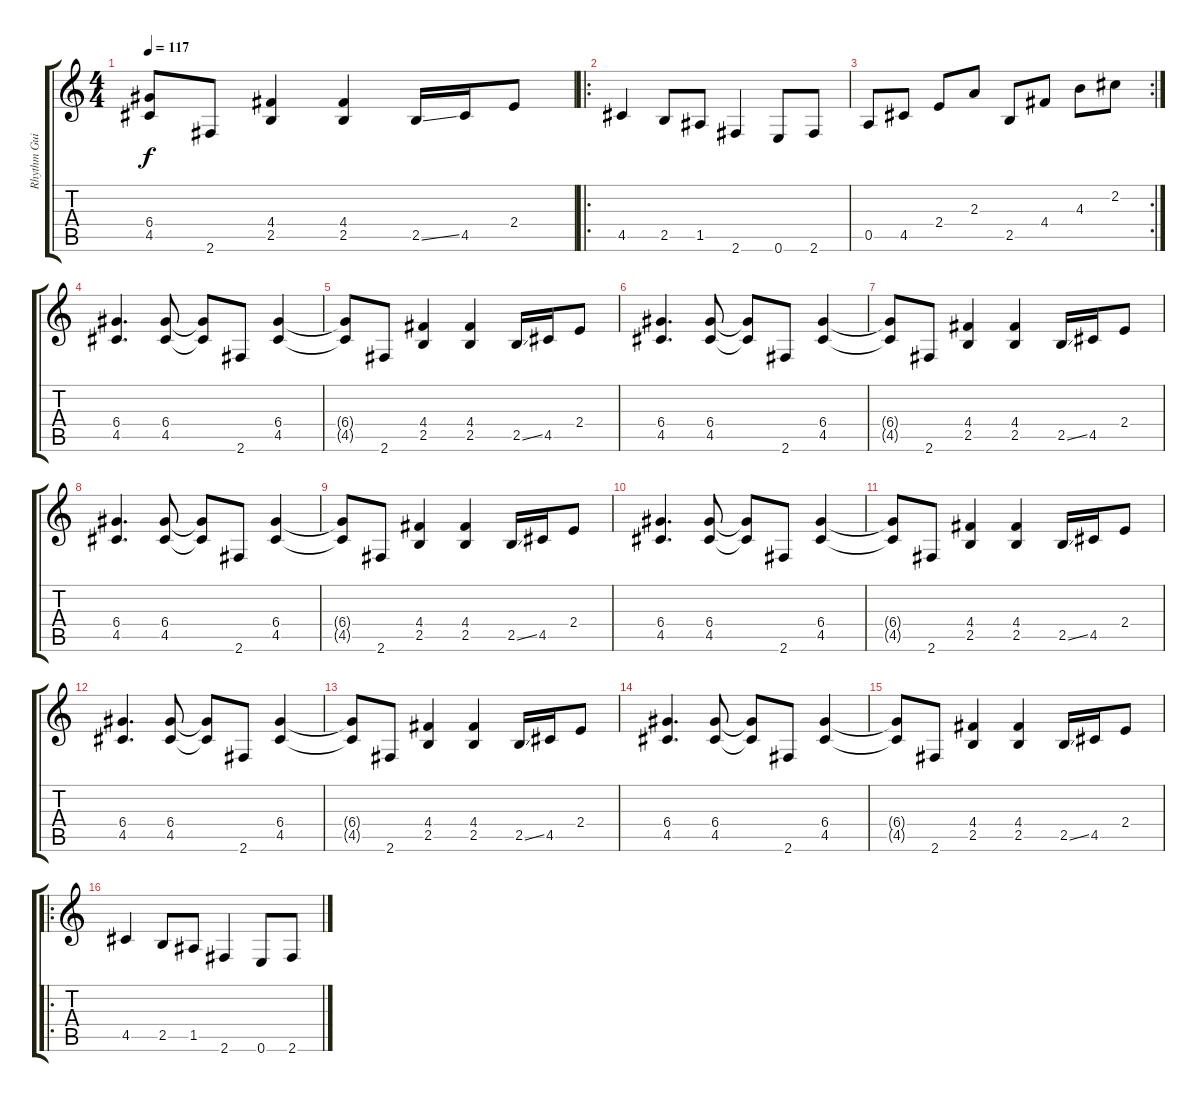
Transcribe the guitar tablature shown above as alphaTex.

\track ("Rhythm Guitar" "Rhythm Gui") {instrument distortionguitar}
\staff {score tabs}
\tuning (E4 B3 G3 D3 A2 E2) {hide}
\ts (4 4)
\tempo 117
\clef g2
\ks c
(6.4{t} 4.5{t}).8{dy f} 2.6.8 (4.4 2.5).4 (4.4 2.5).4 2.5{ss}.16 4.5.16 2.4.8 |
\ro
4.5.4 2.5.8 1.5.8 2.6.4 0.6.8 2.6.8 |
\rc 2
0.5.8 4.5.8 2.4.8 2.3.8 2.5.8 4.4.8 4.3.8 2.2.8 |
(6.4 4.5).4{d} (6.4 4.5).8 (6.4{t} 4.5{t}).8 2.6.8 (6.4 4.5).4 |
(6.4{t} 4.5{t}).8 2.6.8 (4.4 2.5).4 (4.4 2.5).4 2.5{ss}.16 4.5.16 2.4.8 |
(6.4 4.5).4{d} (6.4 4.5).8 (6.4{t} 4.5{t}).8 2.6.8 (6.4 4.5).4 |
(6.4{t} 4.5{t}).8 2.6.8 (4.4 2.5).4 (4.4 2.5).4 2.5{ss}.16 4.5.16 2.4.8 |
(6.4 4.5).4{d} (6.4 4.5).8 (6.4{t} 4.5{t}).8 2.6.8 (6.4 4.5).4 |
(6.4{t} 4.5{t}).8 2.6.8 (4.4 2.5).4 (4.4 2.5).4 2.5{ss}.16 4.5.16 2.4.8 |
(6.4 4.5).4{d} (6.4 4.5).8 (6.4{t} 4.5{t}).8 2.6.8 (6.4 4.5).4 |
(6.4{t} 4.5{t}).8 2.6.8 (4.4 2.5).4 (4.4 2.5).4 2.5{ss}.16 4.5.16 2.4.8 |
(6.4 4.5).4{d} (6.4 4.5).8 (6.4{t} 4.5{t}).8 2.6.8 (6.4 4.5).4 |
(6.4{t} 4.5{t}).8 2.6.8 (4.4 2.5).4 (4.4 2.5).4 2.5{ss}.16 4.5.16 2.4.8 |
(6.4 4.5).4{d} (6.4 4.5).8 (6.4{t} 4.5{t}).8 2.6.8 (6.4 4.5).4 |
(6.4{t} 4.5{t}).8 2.6.8 (4.4 2.5).4 (4.4 2.5).4 2.5{ss}.16 4.5.16 2.4.8 |
\ro
4.5.4 2.5.8 1.5.8 2.6.4 0.6.8 2.6.8
